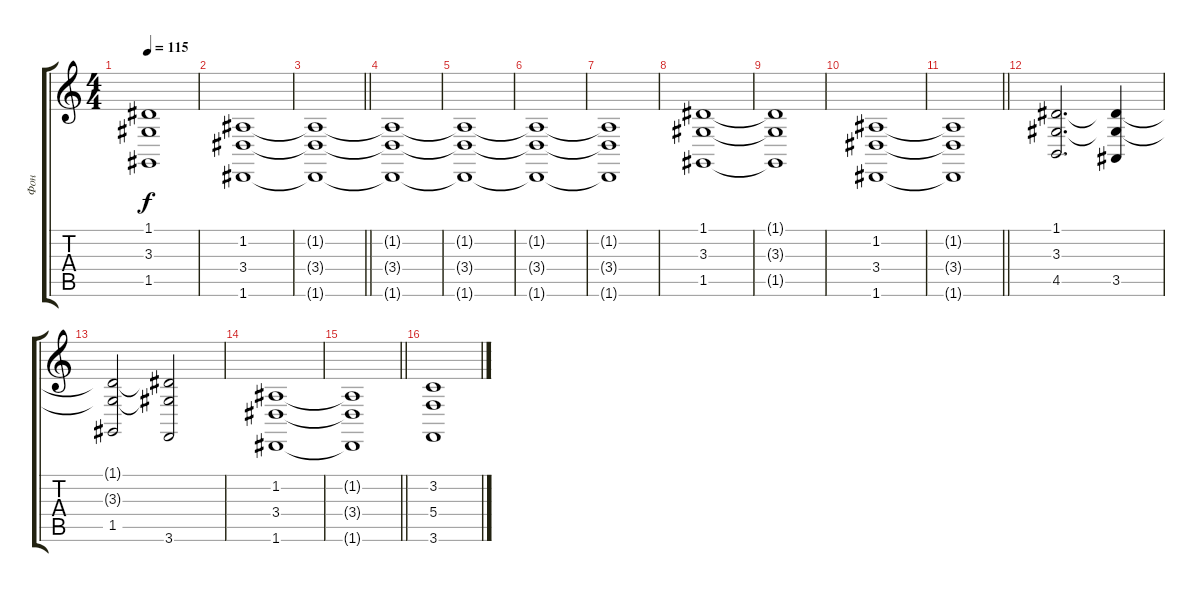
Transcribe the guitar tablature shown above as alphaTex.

\track ("Фон" "Фон") {instrument stringensemble1}
\staff {score tabs}
\tuning (D4 A3 F3 C3 G2 D2) {hide}
\ts (4 4)
\tempo 115
\clef g2
\ks c
(1.1{t} 3.3{t} 1.5{t}).1{dy f} |
(1.2 3.4 1.6).1 |
\barLineRight lightlight
(1.2{t} 3.4{t} 1.6{t}).1 |
\section ("" "")
(1.2{t} 3.4{t} 1.6{t}).1 |
(1.2{t} 3.4{t} 1.6{t}).1 |
(1.2{t} 3.4{t} 1.6{t}).1 |
(1.2{t} 3.4{t} 1.6{t}).1 |
(1.1 3.3 1.5).1 |
(1.1{t} 3.3{t} 1.5{t}).1 |
(1.2 3.4 1.6).1 |
\barLineRight lightlight
(1.2{t} 3.4{t} 1.6{t}).1 |
\section ("" "")
(1.1 3.3 4.5).2{d} (1.1{t} 3.3{t} 3.5).4 |
(1.1{t} 3.3{t} 1.5).2 (1.1{t} 3.3{t} 3.6).2 |
(1.2 3.4 1.6).1 |
\barLineRight lightlight
(1.2{t} 3.4{t} 1.6{t}).1 |
\section ("" "")
(3.2 5.4 3.6).1
